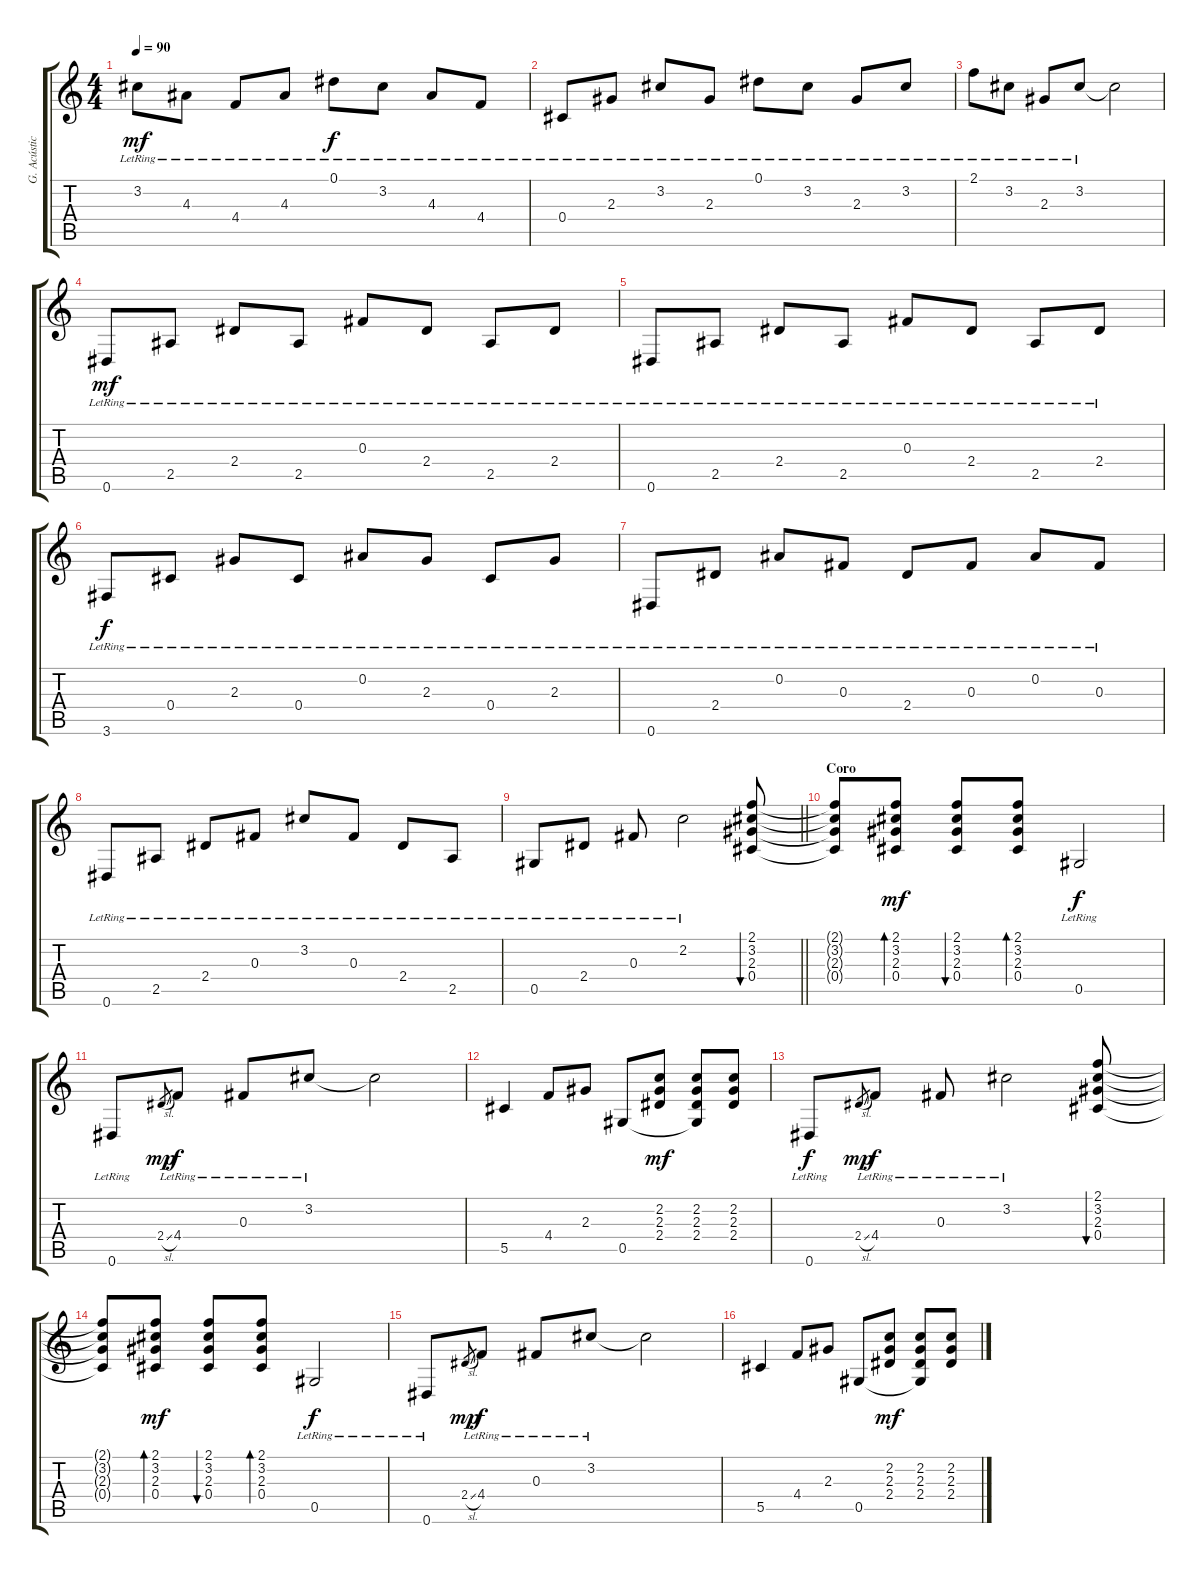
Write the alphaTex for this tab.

\track ("G. Acústica 1" "G. Acústic") {instrument acousticguitarsteel}
\staff {score tabs}
\tuning (Eb4 Bb3 Gb3 Db3 Ab2 Eb2) {hide}
\ts (4 4)
\tempo 90
\clef g2
\ks c
3.2{lr}.8{dy mf} 4.3{lr}.8 4.4{lr}.8 4.3{lr}.8 0.1{lr}.8{dy f} 3.2{lr}.8 4.3{lr}.8 4.4{lr}.8 |
0.4{lr}.8 2.3{lr}.8 3.2{lr}.8 2.3{lr}.8 0.1{lr}.8 3.2{lr}.8 2.3{lr}.8 3.2{lr}.8 |
2.1{lr}.8 3.2{lr}.8 2.3{lr}.8 3.2{lr}.8 3.2{t}.2 |
0.6{lr}.8{dy mf} 2.5{lr}.8 2.4{lr}.8 2.5{lr}.8 0.3{lr}.8 2.4{lr}.8 2.5{lr}.8 2.4{lr}.8 |
0.6{lr}.8 2.5{lr}.8 2.4{lr}.8 2.5{lr}.8 0.3{lr}.8 2.4{lr}.8 2.5{lr}.8 2.4{lr}.8 |
3.6{lr}.8{dy f} 0.4{lr}.8 2.3{lr}.8 0.4{lr}.8 0.2{lr}.8 2.3{lr}.8 0.4{lr}.8 2.3{lr}.8 |
0.6{lr}.8 2.4{lr}.8 0.2{lr}.8 0.3{lr}.8 2.4{lr}.8 0.3{lr}.8 0.2{lr}.8 0.3{lr}.8 |
0.6{lr}.8 2.5{lr}.8 2.4{lr}.8 0.3{lr}.8 3.2{lr}.8 0.3{lr}.8 2.4{lr}.8 2.5{lr}.8 |
\barLineRight lightlight
0.5{lr}.8 2.4{lr}.8 0.3{lr}.8 2.2{lr}.2 (2.1 3.2 2.3 0.4).8{bu 240} |
\section ("" "Coro")
(2.1{t} 3.2{t} 2.3{t} 0.4{t}).8 (2.1 3.2 2.3 0.4).8{bd 60 dy mf} (2.1 3.2 2.3 0.4).8{bu 60} (2.1 3.2 2.3 0.4).8{bd 60} 0.5{lr}.2{dy f} |
0.6{lr}.8 2.4{sl}.8{gr dy mp} 4.4{lr}.8{dy f} 0.3{lr}.8 3.2{lr}.8 3.2{t}.2 |
5.5.4 4.4.8 2.3.8 0.5.8 (2.2 2.3 2.4).8{dy mf} (2.2 2.3 2.4 0.5{t}).8 (2.2 2.3 2.4).8 |
0.6{lr}.8{dy f} 2.4{sl}.8{gr dy mp} 4.4{lr}.8{dy f} 0.3{lr}.8 3.2{lr}.2 (2.1 3.2 2.3 0.4).8{bu 240} |
(2.1{t} 3.2{t} 2.3{t} 0.4{t}).8 (2.1 3.2 2.3 0.4).8{bd 60 dy mf} (2.1 3.2 2.3 0.4).8{bu 60} (2.1 3.2 2.3 0.4).8{bd 60} 0.5{lr}.2{dy f} |
0.6{lr}.8 2.4{sl}.8{gr dy mp} 4.4{lr}.8{dy f} 0.3{lr}.8 3.2{lr}.8 3.2{t}.2 |
5.5.4 4.4.8 2.3.8 0.5.8 (2.2 2.3 2.4).8{dy mf} (2.2 2.3 2.4 0.5{t}).8 (2.2 2.3 2.4).8
